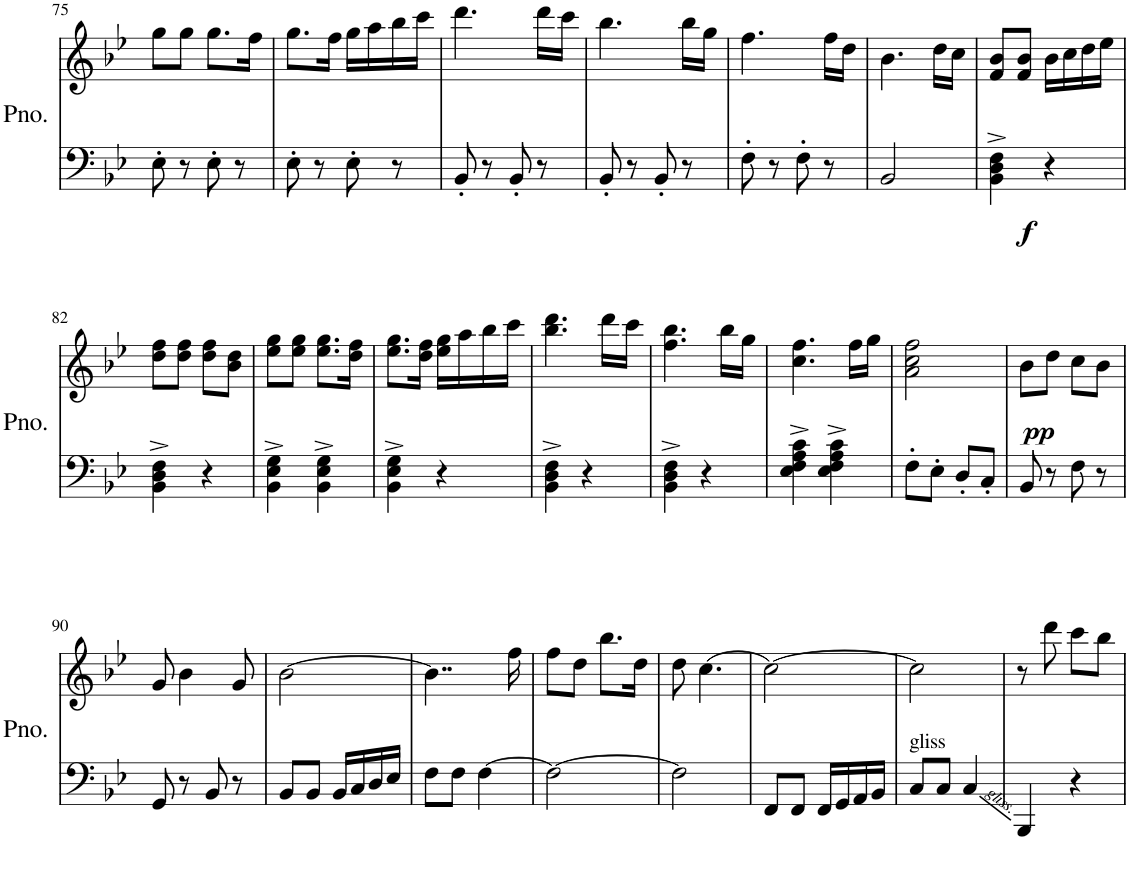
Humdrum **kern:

**kern	**kern	**dynam
*part1	*part1	*part1
*staff2	*staff1	*staff1/2
*I"Piano	*	*
*I'Pno.	*	*
!!LO:PB:g=z
*clefF4	*clefG2	*
*k[b-e-]	*k[b-e-]	*
*M2/4	*M2/4	*
=75	=75	=75
8E-'\	8gg\L	.
8r	8gg\J	.
8E-'\	8.gg\L	.
8r	.	.
.	16ff\Jk	.
=76	=76	=76
8E-'\	8.gg\L	.
8r	.	.
.	16ff\Jk	.
8E-'\	16gg\LL	.
.	16aa\	.
8r	16bb-\	.
.	16ccc\JJ	.
=77	=77	=77
8BB-'/	4.ddd\	.
8r	.	.
8BB-'/	.	.
8r	16ddd\LL	.
.	16ccc\JJ	.
=78	=78	=78
8BB-'/	4.bb-\	.
8r	.	.
8BB-'/	.	.
8r	16bb-\LL	.
.	16gg\JJ	.
=79	=79	=79
8F'\	4.ff\	.
8r	.	.
8F'\	.	.
8r	16ff\LL	.
.	16dd\JJ	.
=80	=80	=80
2BB-/	4.b-\	.
.	16dd\LL	.
.	16cc\JJ	.
=81	=81	=81
!	!	!LO:DY:b=2
4BB-\^ 4D\^ 4F\^	8f/ 8b-/L	f
.	8f/ 8b-/J	.
4r	16b-\LL	.
.	16cc\	.
.	16dd\	.
.	16ee-\JJ	.
!!LO:LB:g=z
=82	=82	=82
4BB-\^ 4D\^ 4F\^	8dd\ 8ff\L	.
.	8dd\ 8ff\J	.
4r	8dd\ 8ff\L	.
.	8b-\ 8dd\J	.
=83	=83	=83
4BB-\^ 4E-\^ 4G\^	8ee-\ 8gg\L	.
.	8ee-\ 8gg\J	.
4BB-\^ 4E-\^ 4G\^	8.ee-\ 8.gg\L	.
.	16dd\ 16ff\Jk	.
=84	=84	=84
4BB-\^ 4E-\^ 4G\^	8.ee-\ 8.gg\L	.
.	16dd\ 16ff\Jk	.
4r	16ee-\ 16gg\LL	.
.	16aa\	.
.	16bb-\	.
.	16ccc\JJ	.
=85	=85	=85
4BB-\^ 4D\^ 4F\^	4.bb-\ 4.ddd\	.
4r	.	.
.	16ddd\LL	.
.	16ccc\JJ	.
=86	=86	=86
4BB-\^ 4D\^ 4F\^	4.ff\ 4.bb-\	.
4r	.	.
.	16bb-\LL	.
.	16gg\JJ	.
=87	=87	=87
4E-\^ 4F\^ 4A\^ 4c\^	4.cc\ 4.ff\	.
4E-\^ 4F\^ 4A\^ 4c\^	.	.
.	16ff\LL	.
.	16gg\JJ	.
=88	=88	=88
8F'\L	2a\ 2cc\ 2ff\	.
8E-'\J	.	.
8D'/L	.	.
8C'/J	.	.
=89	=89	=89
!	!	!LO:DY:b
8BB-/	8b-\L	pp
8r	8dd\J	.
8F\	8cc\L	.
8r	8b-\J	.
!!LO:LB:g=z
=90	=90	=90
8GG/	8g/	.
8r	4b-\	.
8BB-/	.	.
8r	8g/	.
=91	=91	=91
8BB-/L	[2b-\	.
8BB-/J	.	.
16BB-/LL	.	.
16C/	.	.
16D/	.	.
16E-/JJ	.	.
=92	=92	=92
8F\L	4..b-\]	.
8F\J	.	.
[4F\	.	.
.	16ff\	.
=93	=93	=93
2F\_	8ff\L	.
.	8dd\J	.
.	8.bb-\L	.
.	16dd\Jk	.
=94	=94	=94
2F\]	8dd\	.
.	[4.cc\	.
=95	=95	=95
8FF/L	2cc\_	.
8FF/J	.	.
16FF/LL	.	.
16GG/	.	.
16AA/	.	.
16BB-/JJ	.	.
=96	=96	=96
!LO:TX:a:t=gliss	!	!
8C/L	2cc\]	.
8C/J	.	.
4C/	.	.
=97	=97	=97
4BBB-/	8r	.
.	8ddd\	.
4r	8ccc\L	.
.	8bb-\J	.
=	=	=
*-	*-	*-
